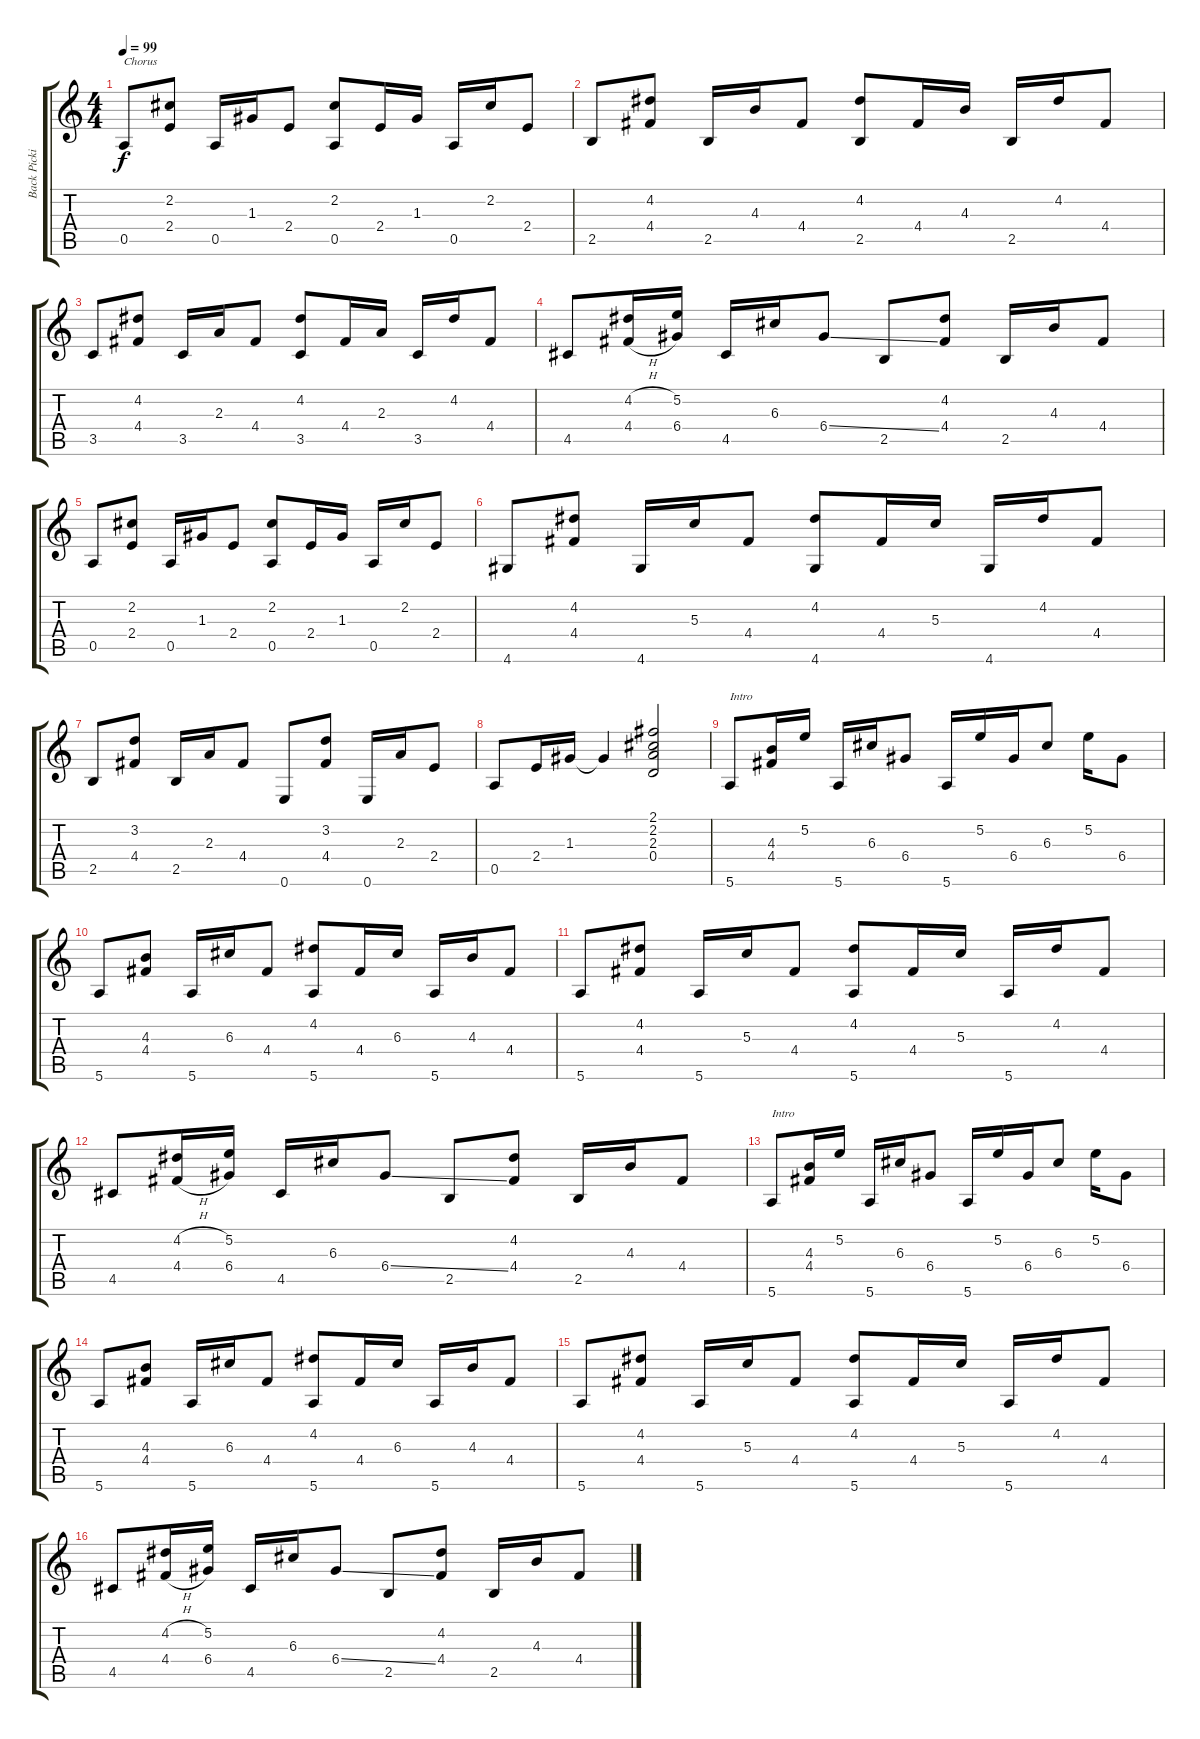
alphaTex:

\track ("Back Picking" "Back Picki") {instrument acousticguitarnylon}
\staff {score tabs}
\tuning (E4 B3 G3 D3 A2 E2) {hide}
\ts (4 4)
\tempo 99
\clef g2
\ks c
0.5.8{txt "Chorus" dy f} (2.2 2.4).8 0.5.16 1.3.16 2.4.8 (2.2 0.5).8 2.4.16 1.3.16 0.5.16 2.2.16 2.4.8 |
2.5.8 (4.2 4.4).8 2.5.16 4.3.16 4.4.8 (4.2 2.5).8 4.4.16 4.3.16 2.5.16 4.2.16 4.4.8 |
3.5.8 (4.2 4.4).8 3.5.16 2.3.16 4.4.8 (4.2 3.5).8 4.4.16 2.3.16 3.5.16 4.2.16 4.4.8 |
4.5.8 (4.2{h} 4.4{h}).16 (5.2 6.4).16 4.5.16 6.3.16 6.4{ss}.8 2.5.8 (4.2 4.4).8 2.5.16 4.3.16 4.4.8 |
0.5.8 (2.2 2.4).8 0.5.16 1.3.16 2.4.8 (2.2 0.5).8 2.4.16 1.3.16 0.5.16 2.2.16 2.4.8 |
4.6.8 (4.2 4.4).8 4.6.16 5.3.16 4.4.8 (4.2 4.6).8 4.4.16 5.3.16 4.6.16 4.2.16 4.4.8 |
2.5.8 (3.2 4.4).8 2.5.16 2.3.16 4.4.8 0.6.8 (3.2 4.4).8 0.6.16 2.3.16 2.4.8 |
0.5.8 2.4.16 1.3.16 1.3{t}.4 (2.1 2.2 2.3 0.4).2 |
5.6.8{txt "Intro"} (4.3 4.4).16 5.2.16 5.6.16 6.3.16 6.4.8 5.6.16 5.2.16 6.4.16 6.3.8 5.2.16 6.4.8 |
5.6.8 (4.3 4.4).8 5.6.16 6.3.16 4.4.8 (4.2 5.6).8 4.4.16 6.3.16 5.6.16 4.3.16 4.4.8 |
5.6.8 (4.2 4.4).8 5.6.16 5.3.16 4.4.8 (4.2 5.6).8 4.4.16 5.3.16 5.6.16 4.2.16 4.4.8 |
4.5.8 (4.2{h} 4.4{h}).16 (5.2 6.4).16 4.5.16 6.3.16 6.4{ss}.8 2.5.8 (4.2 4.4).8 2.5.16 4.3.16 4.4.8 |
5.6.8{txt "Intro"} (4.3 4.4).16 5.2.16 5.6.16 6.3.16 6.4.8 5.6.16 5.2.16 6.4.16 6.3.8 5.2.16 6.4.8 |
5.6.8 (4.3 4.4).8 5.6.16 6.3.16 4.4.8 (4.2 5.6).8 4.4.16 6.3.16 5.6.16 4.3.16 4.4.8 |
5.6.8 (4.2 4.4).8 5.6.16 5.3.16 4.4.8 (4.2 5.6).8 4.4.16 5.3.16 5.6.16 4.2.16 4.4.8 |
4.5.8 (4.2{h} 4.4{h}).16 (5.2 6.4).16 4.5.16 6.3.16 6.4{ss}.8 2.5.8 (4.2 4.4).8 2.5.16 4.3.16 4.4.8
